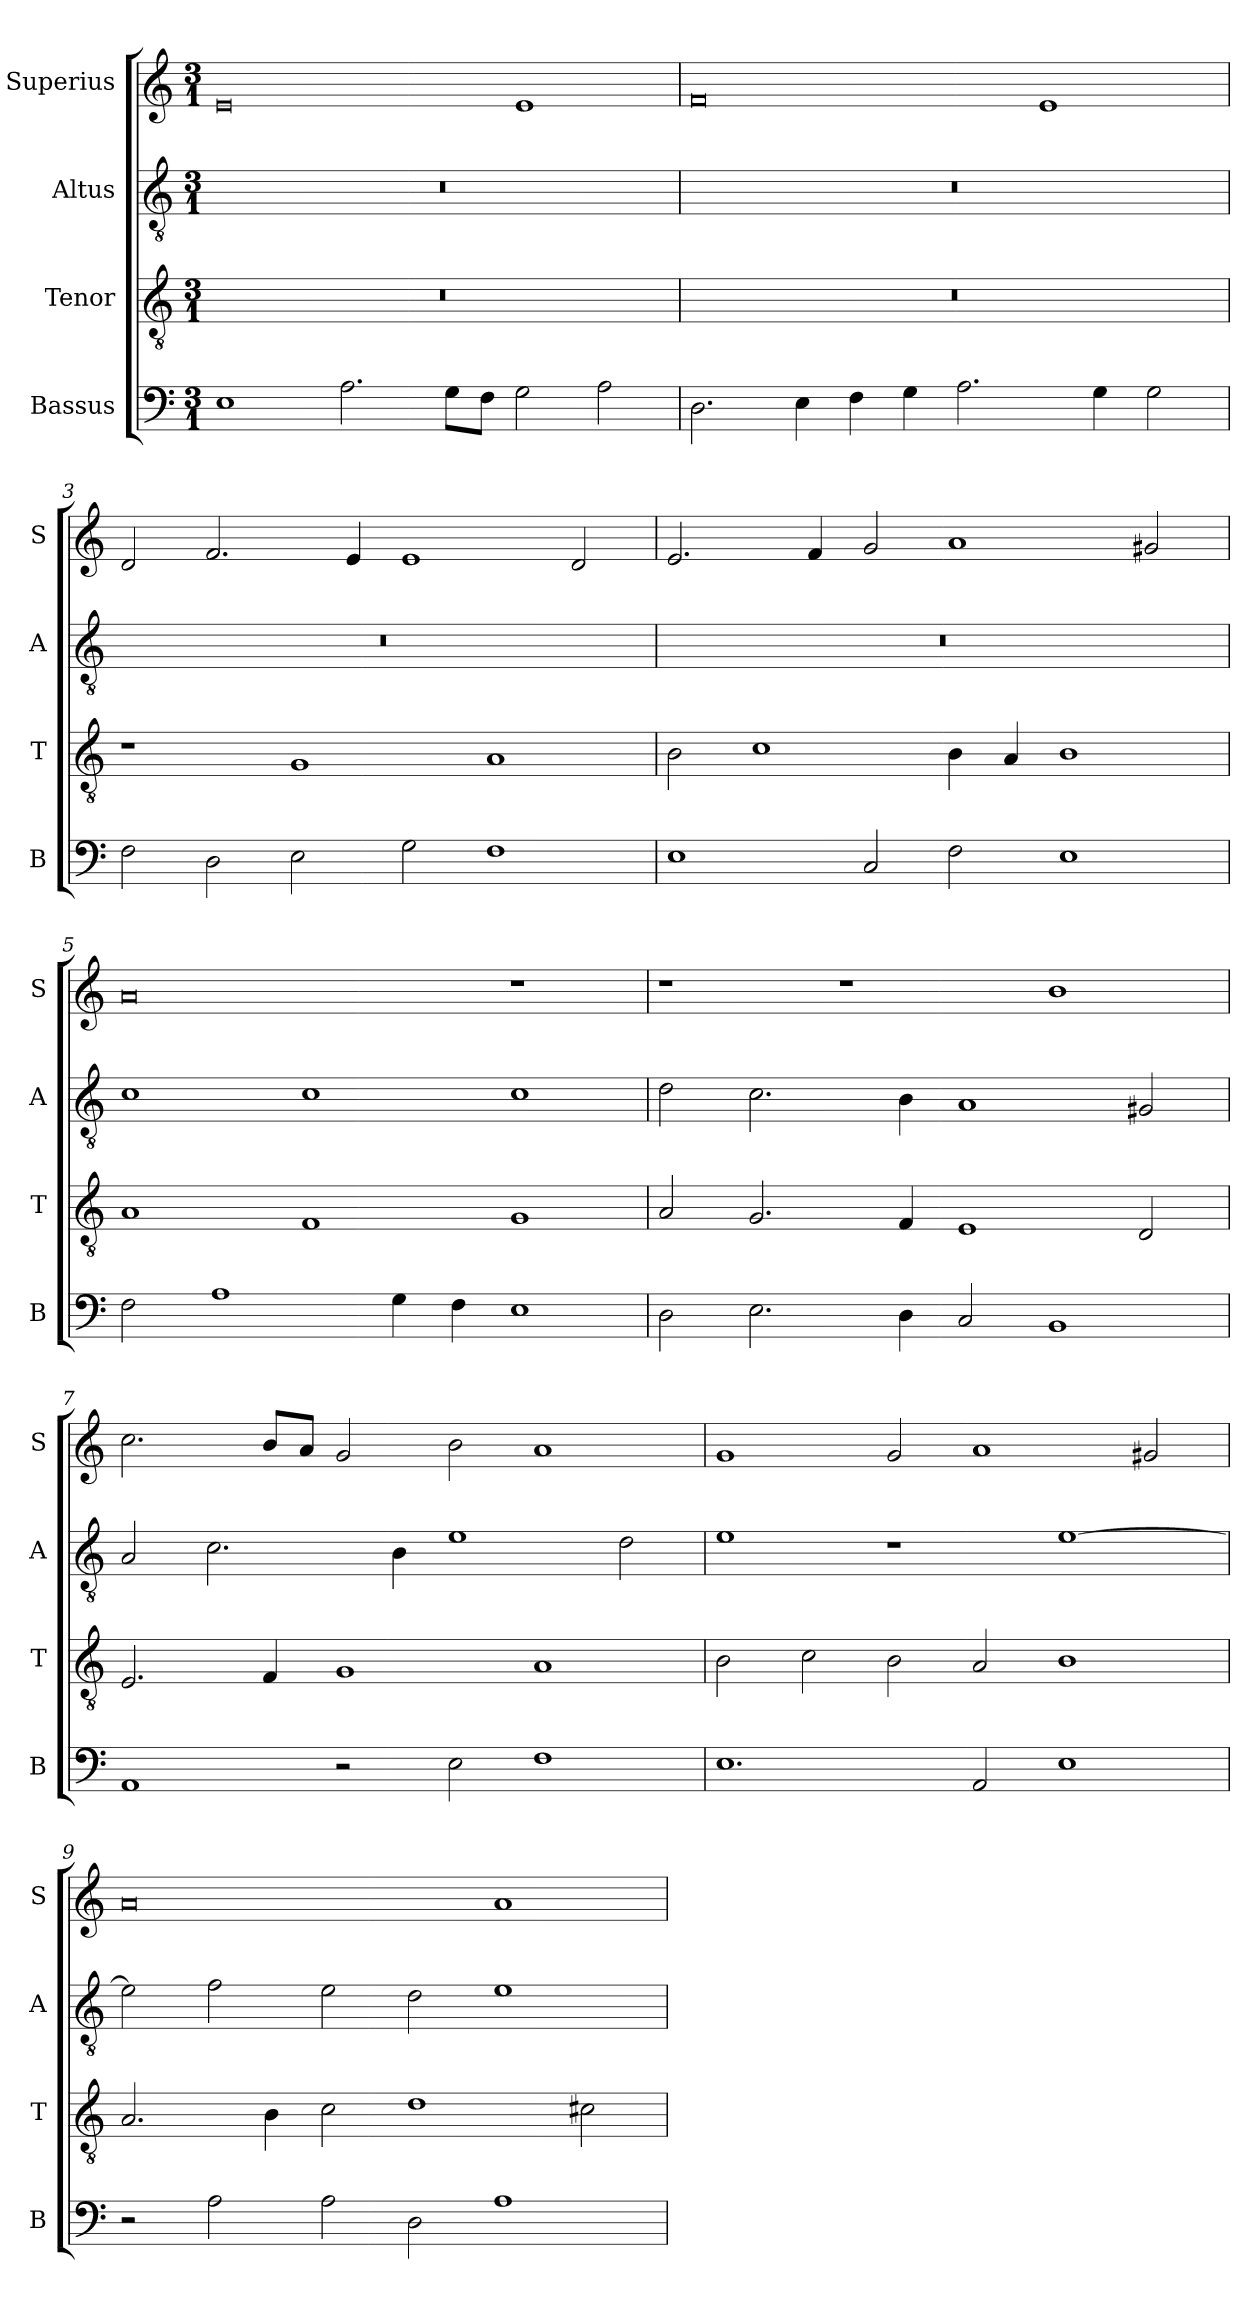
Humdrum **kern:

**kern	**kern	**kern	**kern
*part4	*part3	*part2	*part1
*staff4	*staff3	*staff2	*staff1
*I"Bassus	*I"Tenor	*I"Altus	*I"Superius
*I'B	*I'T	*I'A	*I'S
*clefF4	*clefGv2	*clefGv2	*clefG2
*k[]	*k[]	*k[]	*k[]
*M3/1	*M3/1	*M3/1	*M3/1
=1	=1	=1	=1
1E	0.r	0.r	0e
2.A\	.	.	.
8G\L	.	.	.
8F\J	.	.	.
2G\	.	.	1e
2A\	.	.	.
=2	=2	=2	=2
2.D\	0.r	0.r	0f
4E\	.	.	.
4F\	.	.	.
4G\	.	.	.
2.A\	.	.	.
.	.	.	1e
4G\	.	.	.
2G\	.	.	.
=3	=3	=3	=3
2F\	1r	0.r	2d/
2D\	.	.	2.f/
2E\	1G	.	.
.	.	.	4e/
2G\	.	.	1e
1F	1A	.	.
.	.	.	2d/
=4	=4	=4	=4
1E	2B\	0.r	2.e/
.	1c	.	.
.	.	.	4f/
2C/	.	.	2g/
2F\	4B\	.	1a
.	4A/	.	.
1E	1B	.	.
.	.	.	2g#X/
=5	=5	=5	=5
2F\	1A	1c	0a
1A	.	.	.
.	1F	1c	.
4G\	.	.	.
4F\	.	.	.
1E	1G	1c	1r
=6	=6	=6	=6
2D\	2A/	2d\	1r
2.E\	2.G/	2.c\	.
.	.	.	1r
4D\	4F/	4B\	.
2C/	1E	1A	.
1BB	.	.	1b
.	2D/	2G#X/	.
=7	=7	=7	=7
1AA	2.E/	2A/	2.cc\
.	.	2.c\	.
.	4F/	.	8b/L
.	.	.	8a/J
2r	1G	.	2g/
.	.	4B\	.
2E\	.	1e	2b\
1F	1A	.	1a
.	.	2d\	.
=8	=8	=8	=8
1.E	2B\	1e	1g
.	2c\	.	.
.	2B\	1r	2g/
2AA/	2A/	.	1a
1E	1B	[1e	.
.	.	.	2g#X/
=9	=9	=9	=9
2r	2.A/	2e\]	0a
2A\	.	2f\	.
.	4B\	.	.
2A\	2c\	2e\	.
2D\	1d	2d\	.
1A	.	1e	1a
.	2c#X\	.	.
=	=	=	=
*-	*-	*-	*-
